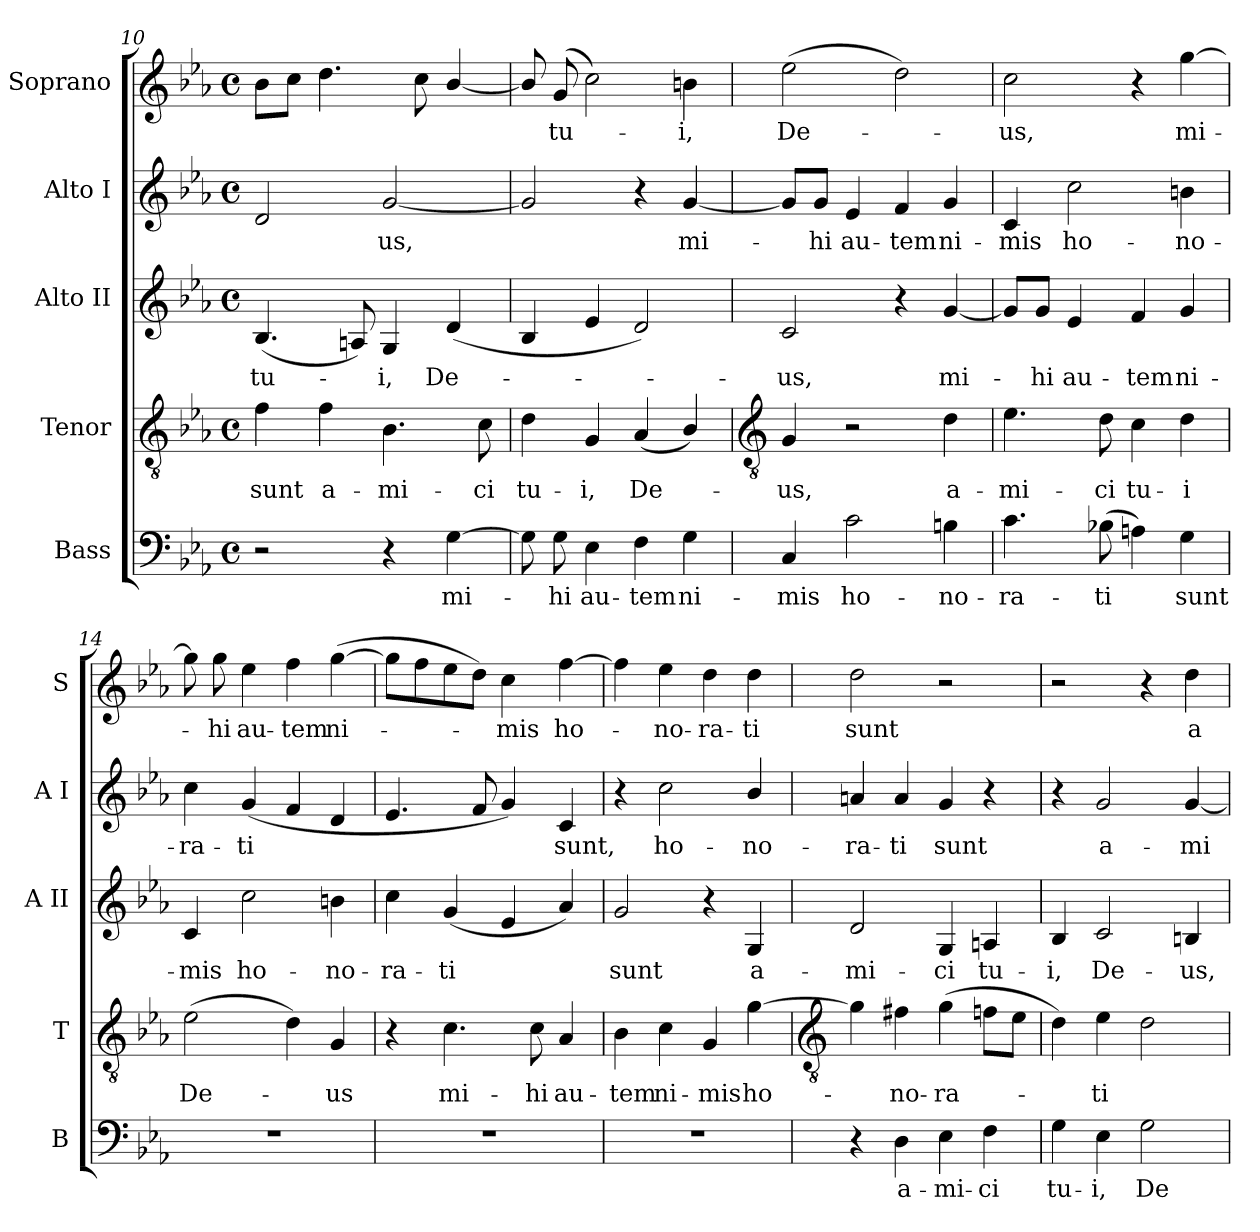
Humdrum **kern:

**kern	**text	**kern	**text	**kern	**text	**kern	**text	**kern	**text
*part5	*part5	*part4	*part4	*part3	*part3	*part2	*part2	*part1	*part1
*staff5	*staff5	*staff4	*staff4	*staff3	*staff3	*staff2	*staff2	*staff1	*staff1
*I"Bass	*	*I"Tenor	*	*I"Alto II	*	*I"Alto I	*	*I"Soprano	*
*I'B	*	*I'T	*	*I'A II	*	*I'A I	*	*I'S	*
*clefF4	*	*clefGv2	*	*clefG2	*	*clefG2	*	*clefG2	*
*k[b-e-a-]	*	*k[b-e-a-]	*	*k[b-e-a-]	*	*k[b-e-a-]	*	*k[b-e-a-]	*
*E-:	*	*E-:	*	*E-:	*	*E-:	*	*E-:	*
*M4/4	*	*M4/4	*	*M4/4	*	*M4/4	*	*M4/4	*
*met(c)	*	*met(c)	*	*met(c)	*	*met(c)	*	*met(c)	*
=10	=10	=10	=10	=10	=10	=10	=10	=10	=10
!	!	!	!LO:LY:b	!	!LO:LY:b	!	!	!	!
2r	.	4f	sunt	(<4.B-	tu-	2d	.	8b-L	.
.	.	.	.	.	.	.	.	8ccJ	.
!	!	!	!LO:LY:b	!	!	!	!	!	!
.	.	4f	a-	.	.	.	.	4.dd	.
.	.	.	.	8An)	.	.	.	.	.
!	!	!	!LO:LY:b	!	!LO:LY:b	!	!LO:LY:b	!	!
4r	.	4.B-	-mi-	4G	i,	[2g	us,	.	.
.	.	.	.	.	.	.	.	8cc	.
!	!LO:LY:b	!	!	!	!LO:LY:b	!	!	!	!
[4G	mi-	.	.	(<4d	De-	.	.	[4b-/	.
!	!	!	!LO:LY:b	!	!	!	!	!	!
.	.	8c	-ci	.	.	.	.	.	.
=11	=11	=11	=11	=11	=11	=11	=11	=11	=11
!	!	!	!LO:LY:b	!	!	!	!	!	!
8G]	.	4d	tu-	4B-	.	2g]	.	8b-/]	.
!	!LO:LY:b	!	!	!	!	!	!	!	!LO:LY:b
8G	hi	.	.	.	.	.	.	(8gL	tu-
!	!LO:LY:b	!	!LO:LY:b	!	!	!	!	!	!
4E-	au-	4G	-i,	4e-	.	.	.	2cc)	.
!	!LO:LY:b	!	!LO:LY:b	!	!	!	!	!	!
4F	-tem	(<4A-	De-	2d)	.	4r	.	.	.
!	!LO:LY:b	!	!	!	!	!	!LO:LY:b	!	!LO:LY:b
4G	ni-	4B-/)	.	.	.	[4g	mi-	4bn	i,
!!LO:LB:g=z
=12	=12	=12	=12	=12	=12	=12	=12	=12	=12
*	*	*clefGv2	*	*	*	*	*	*	*
!	!LO:LY:b	!	!LO:LY:b	!	!LO:LY:b	!	!	!	!LO:LY:b
4C	-mis	4G	us,	2c	us,	8g/L]	.	(>2ee-	De-
!	!	!	!	!	!	!	!LO:LY:b	!	!
.	.	.	.	.	.	8g/J	hi	.	.
!	!LO:LY:b	!	!	!	!	!	!LO:LY:b	!	!
2c	ho-	2r	.	.	.	4e-	au-	.	.
!	!	!	!	!	!	!	!LO:LY:b	!	!
.	.	.	.	4r	.	4f	-tem	2dd)	.
!	!LO:LY:b	!	!LO:LY:b	!	!LO:LY:b	!	!LO:LY:b	!	!
4Bn	-no-	4d	a-	[4g	mi-	4g	ni-	.	.
=13	=13	=13	=13	=13	=13	=13	=13	=13	=13
!	!LO:LY:b	!	!LO:LY:b	!	!	!	!LO:LY:b	!	!LO:LY:b
4.c	-ra-	4.e-	-mi-	8g/L]	.	4c	-mis	2cc	us,
!	!	!	!	!	!LO:LY:b	!	!	!	!
.	.	.	.	8g/J	hi	.	.	.	.
!	!	!	!	!	!LO:LY:b	!	!LO:LY:b	!	!
.	.	.	.	4e-	au-	2cc	ho-	.	.
!	!LO:LY:b	!	!LO:LY:b	!	!	!	!	!	!
(>8B-XL	-ti	8d	-ci	.	.	.	.	.	.
!	!	!	!LO:LY:b	!	!LO:LY:b	!	!	!	!
4An)	.	4c	tu-	4f	-tem	.	.	4r	.
!	!LO:LY:b	!	!LO:LY:b	!	!LO:LY:b	!	!LO:LY:b	!	!LO:LY:b
4G	sunt	4d	-i	4g	ni-	4bn	-no-	[4gg	mi-
=14	=14	=14	=14	=14	=14	=14	=14	=14	=14
!	!	!	!LO:LY:b	!	!LO:LY:b	!	!LO:LY:b	!	!
1r	.	(>2e-	De-	4c	-mis	4cc	-ra-	8gg]	.
!	!	!	!	!	!	!	!	!	!LO:LY:b
.	.	.	.	.	.	.	.	8gg	hi
!	!	!	!	!	!LO:LY:b	!	!LO:LY:b	!	!LO:LY:b
.	.	.	.	2cc	ho-	(<4g	-ti	4ee-	au-
!	!	!	!	!	!	!	!	!	!LO:LY:b
.	.	4d)	.	.	.	4f	.	4ff	-tem
!	!	!	!LO:LY:b	!	!LO:LY:b	!	!	!	!LO:LY:b
.	.	4G	us	4b	-no-	4d	.	(>[4gg	ni-
=15	=15	=15	=15	=15	=15	=15	=15	=15	=15
!	!	!	!	!	!LO:LY:b	!	!	!	!
1r	.	4r	.	4cc	-ra-	4.e-	.	8ggL]	.
.	.	.	.	.	.	.	.	8ff	.
!	!	!	!LO:LY:b	!	!LO:LY:b	!	!	!	!
.	.	4.c	mi-	(<4g	-ti	.	.	8ee-	.
.	.	.	.	.	.	8f	.	8ddJ)	.
!	!	!	!	!	!	!	!	!	!LO:LY:b
.	.	.	.	4e-	.	4g)	.	4cc	mis
!	!	!	!LO:LY:b	!	!	!	!	!	!
.	.	8c	-hi	.	.	.	.	.	.
!	!	!	!LO:LY:b	!	!	!	!LO:LY:b	!	!LO:LY:b
.	.	4A-	au-	4a-)	.	4c	sunt,	[4ff	ho-
=16	=16	=16	=16	=16	=16	=16	=16	=16	=16
!	!	!	!LO:LY:b	!	!LO:LY:b	!	!	!	!
1r	.	4B-	-tem	2g	sunt	4r	.	4ff]	.
!	!	!	!LO:LY:b	!	!	!	!LO:LY:b	!	!LO:LY:b
.	.	4c	ni-	.	.	2cc	ho-	4ee-	no-
!	!	!	!LO:LY:b	!	!	!	!	!	!LO:LY:b
.	.	4G	-mis	4r	.	.	.	4dd	-ra-
!	!	!	!LO:LY:b	!	!LO:LY:b	!	!LO:LY:b	!	!LO:LY:b
.	.	[4g	ho-	4G	a-	4b-/	-no-	4dd	-ti
!!LO:LB:g=z
=17	=17	=17	=17	=17	=17	=17	=17	=17	=17
*	*	*clefGv2	*	*	*	*	*	*	*
!	!	!	!	!	!LO:LY:b	!	!LO:LY:b	!	!LO:LY:b
4r	.	4g]	.	2d	-mi-	4an	-ra-	2dd	sunt
!	!LO:LY:b	!	!LO:LY:b	!	!	!	!LO:LY:b	!	!
4D	a-	4f#X	no-	.	.	4a	-ti	.	.
!	!LO:LY:b	!	!LO:LY:b	!	!LO:LY:b	!	!LO:LY:b	!	!
4E-	-mi-	(>4g	-ra-	4G	-ci	4g	sunt	2r	.
!	!LO:LY:b	!	!	!	!LO:LY:b	!	!	!	!
4F	-ci	8fnL	.	4An	tu-	4r	.	.	.
.	.	8e-J	.	.	.	.	.	.	.
=18	=18	=18	=18	=18	=18	=18	=18	=18	=18
!	!LO:LY:b	!	!	!	!LO:LY:b	!	!	!	!
4G	tu-	4d)	.	4B-	-i,	4r	.	2r	.
!	!LO:LY:b	!	!LO:LY:b	!	!LO:LY:b	!	!LO:LY:b	!	!
4E-	-i,	4e-	ti	2c	De-	2g	a-	.	.
!	!LO:LY:b	!	!	!	!	!	!	!	!
2G	De-	2d	.	.	.	.	.	4r	.
!	!	!	!	!	!LO:LY:b	!	!LO:LY:b	!	!LO:LY:b
.	.	.	.	4Bn	-us,	[4g	-mi-	4dd	a-
=	=	=	=	=	=	=	=	=	=
*-	*-	*-	*-	*-	*-	*-	*-	*-	*-
